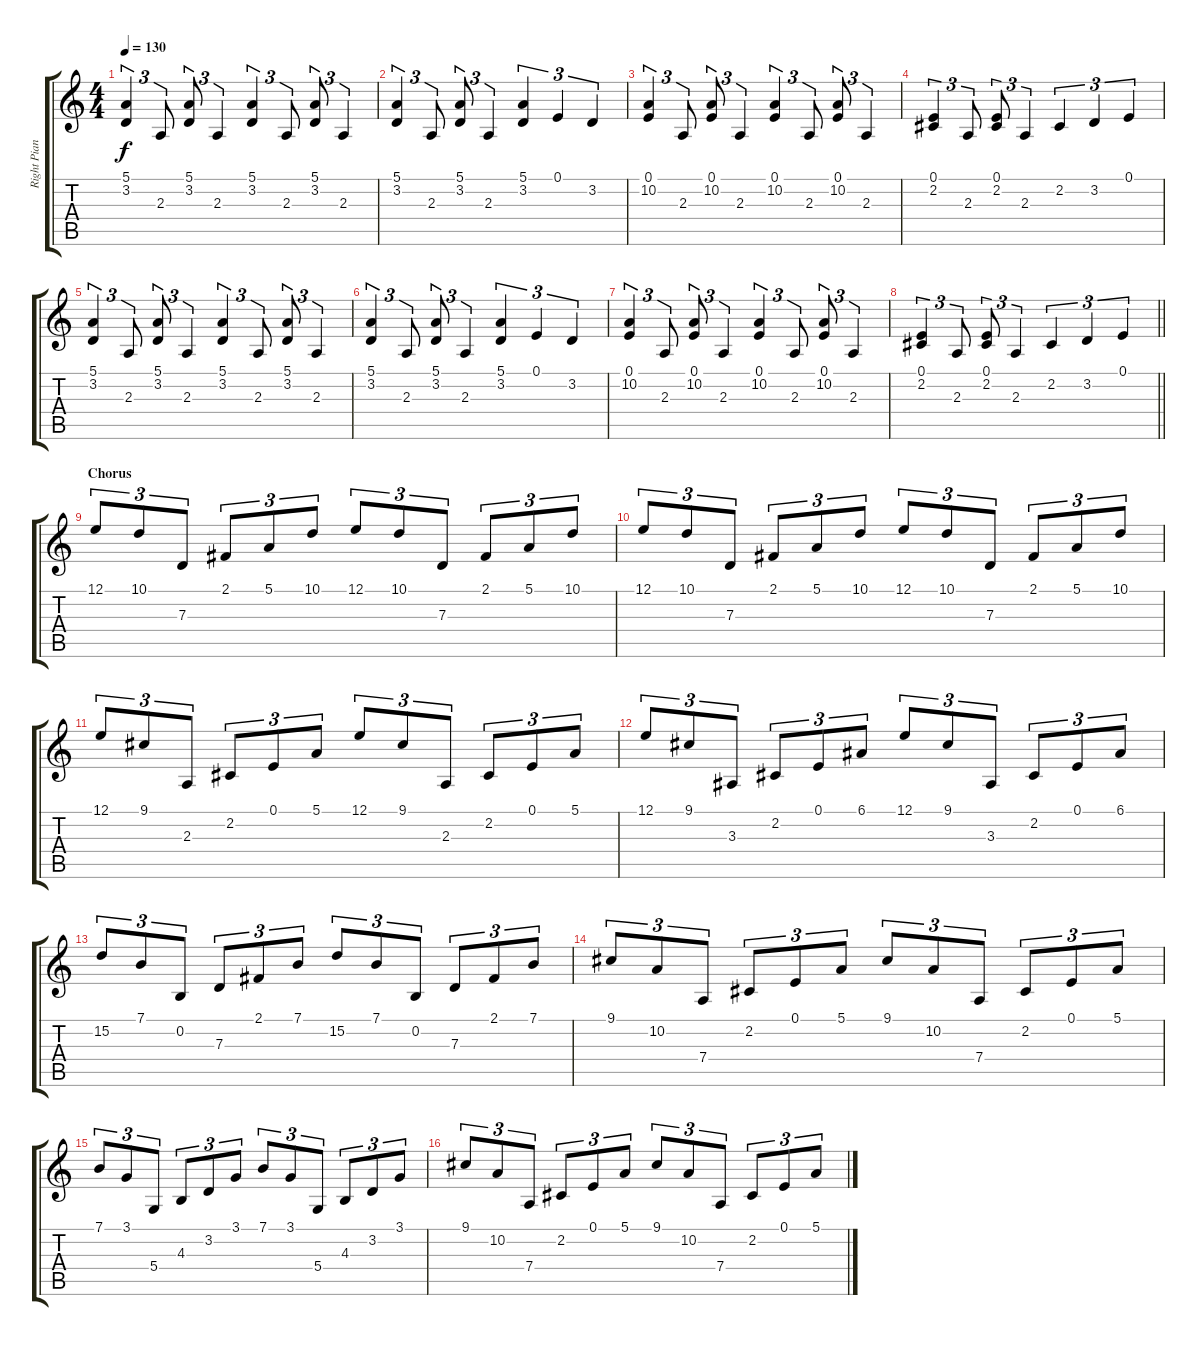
\track ("Right Piano" "Right Pian") {instrument acousticgrandpiano}
\staff {score tabs}
\tuning (E4 B3 G3 D3 A2 E2) {hide}
\ts (4 4)
\tempo 130
\clef g2
\ks c
(5.1 3.2).4{tu (3 2) dy f} 2.3.8{tu (3 2)} (5.1 3.2).8{tu (3 2)} 2.3.4{tu (3 2)} (5.1 3.2).4{tu (3 2)} 2.3.8{tu (3 2)} (5.1 3.2).8{tu (3 2)} 2.3.4{tu (3 2)} |
(5.1 3.2).4{tu (3 2)} 2.3.8{tu (3 2)} (5.1 3.2).8{tu (3 2)} 2.3.4{tu (3 2)} (5.1 3.2).4{tu (3 2)} 0.1.4{tu (3 2)} 3.2.4{tu (3 2)} |
(0.1 10.2).4{tu (3 2)} 2.3.8{tu (3 2)} (0.1 10.2).8{tu (3 2)} 2.3.4{tu (3 2)} (0.1 10.2).4{tu (3 2)} 2.3.8{tu (3 2)} (0.1 10.2).8{tu (3 2)} 2.3.4{tu (3 2)} |
(0.1 2.2).4{tu (3 2)} 2.3.8{tu (3 2)} (0.1 2.2).8{tu (3 2)} 2.3.4{tu (3 2)} 2.2.4{tu (3 2)} 3.2.4{tu (3 2)} 0.1.4{tu (3 2)} |
(5.1 3.2).4{tu (3 2)} 2.3.8{tu (3 2)} (5.1 3.2).8{tu (3 2)} 2.3.4{tu (3 2)} (5.1 3.2).4{tu (3 2)} 2.3.8{tu (3 2)} (5.1 3.2).8{tu (3 2)} 2.3.4{tu (3 2)} |
(5.1 3.2).4{tu (3 2)} 2.3.8{tu (3 2)} (5.1 3.2).8{tu (3 2)} 2.3.4{tu (3 2)} (5.1 3.2).4{tu (3 2)} 0.1.4{tu (3 2)} 3.2.4{tu (3 2)} |
(0.1 10.2).4{tu (3 2)} 2.3.8{tu (3 2)} (0.1 10.2).8{tu (3 2)} 2.3.4{tu (3 2)} (0.1 10.2).4{tu (3 2)} 2.3.8{tu (3 2)} (0.1 10.2).8{tu (3 2)} 2.3.4{tu (3 2)} |
\barLineRight lightlight
(0.1 2.2).4{tu (3 2)} 2.3.8{tu (3 2)} (0.1 2.2).8{tu (3 2)} 2.3.4{tu (3 2)} 2.2.4{tu (3 2)} 3.2.4{tu (3 2)} 0.1.4{tu (3 2)} |
\section ("" "Chorus")
12.1.8{tu (3 2)} 10.1.8{tu (3 2)} 7.3.8{tu (3 2)} 2.1.8{tu (3 2)} 5.1.8{tu (3 2)} 10.1.8{tu (3 2)} 12.1.8{tu (3 2)} 10.1.8{tu (3 2)} 7.3.8{tu (3 2)} 2.1.8{tu (3 2)} 5.1.8{tu (3 2)} 10.1.8{tu (3 2)} |
12.1.8{tu (3 2)} 10.1.8{tu (3 2)} 7.3.8{tu (3 2)} 2.1.8{tu (3 2)} 5.1.8{tu (3 2)} 10.1.8{tu (3 2)} 12.1.8{tu (3 2)} 10.1.8{tu (3 2)} 7.3.8{tu (3 2)} 2.1.8{tu (3 2)} 5.1.8{tu (3 2)} 10.1.8{tu (3 2)} |
12.1.8{tu (3 2)} 9.1.8{tu (3 2)} 2.3.8{tu (3 2)} 2.2.8{tu (3 2)} 0.1.8{tu (3 2)} 5.1.8{tu (3 2)} 12.1.8{tu (3 2)} 9.1.8{tu (3 2)} 2.3.8{tu (3 2)} 2.2.8{tu (3 2)} 0.1.8{tu (3 2)} 5.1.8{tu (3 2)} |
12.1.8{tu (3 2)} 9.1.8{tu (3 2)} 3.3.8{tu (3 2)} 2.2.8{tu (3 2)} 0.1.8{tu (3 2)} 6.1.8{tu (3 2)} 12.1.8{tu (3 2)} 9.1.8{tu (3 2)} 3.3.8{tu (3 2)} 2.2.8{tu (3 2)} 0.1.8{tu (3 2)} 6.1.8{tu (3 2)} |
15.2.8{tu (3 2)} 7.1.8{tu (3 2)} 0.2.8{tu (3 2)} 7.3.8{tu (3 2)} 2.1.8{tu (3 2)} 7.1.8{tu (3 2)} 15.2.8{tu (3 2)} 7.1.8{tu (3 2)} 0.2.8{tu (3 2)} 7.3.8{tu (3 2)} 2.1.8{tu (3 2)} 7.1.8{tu (3 2)} |
9.1.8{tu (3 2)} 10.2.8{tu (3 2)} 7.4.8{tu (3 2)} 2.2.8{tu (3 2)} 0.1.8{tu (3 2)} 5.1.8{tu (3 2)} 9.1.8{tu (3 2)} 10.2.8{tu (3 2)} 7.4.8{tu (3 2)} 2.2.8{tu (3 2)} 0.1.8{tu (3 2)} 5.1.8{tu (3 2)} |
7.1.8{tu (3 2)} 3.1.8{tu (3 2)} 5.4.8{tu (3 2)} 4.3.8{tu (3 2)} 3.2.8{tu (3 2)} 3.1.8{tu (3 2)} 7.1.8{tu (3 2)} 3.1.8{tu (3 2)} 5.4.8{tu (3 2)} 4.3.8{tu (3 2)} 3.2.8{tu (3 2)} 3.1.8{tu (3 2)} |
9.1.8{tu (3 2)} 10.2.8{tu (3 2)} 7.4.8{tu (3 2)} 2.2.8{tu (3 2)} 0.1.8{tu (3 2)} 5.1.8{tu (3 2)} 9.1.8{tu (3 2)} 10.2.8{tu (3 2)} 7.4.8{tu (3 2)} 2.2.8{tu (3 2)} 0.1.8{tu (3 2)} 5.1.8{tu (3 2)}
